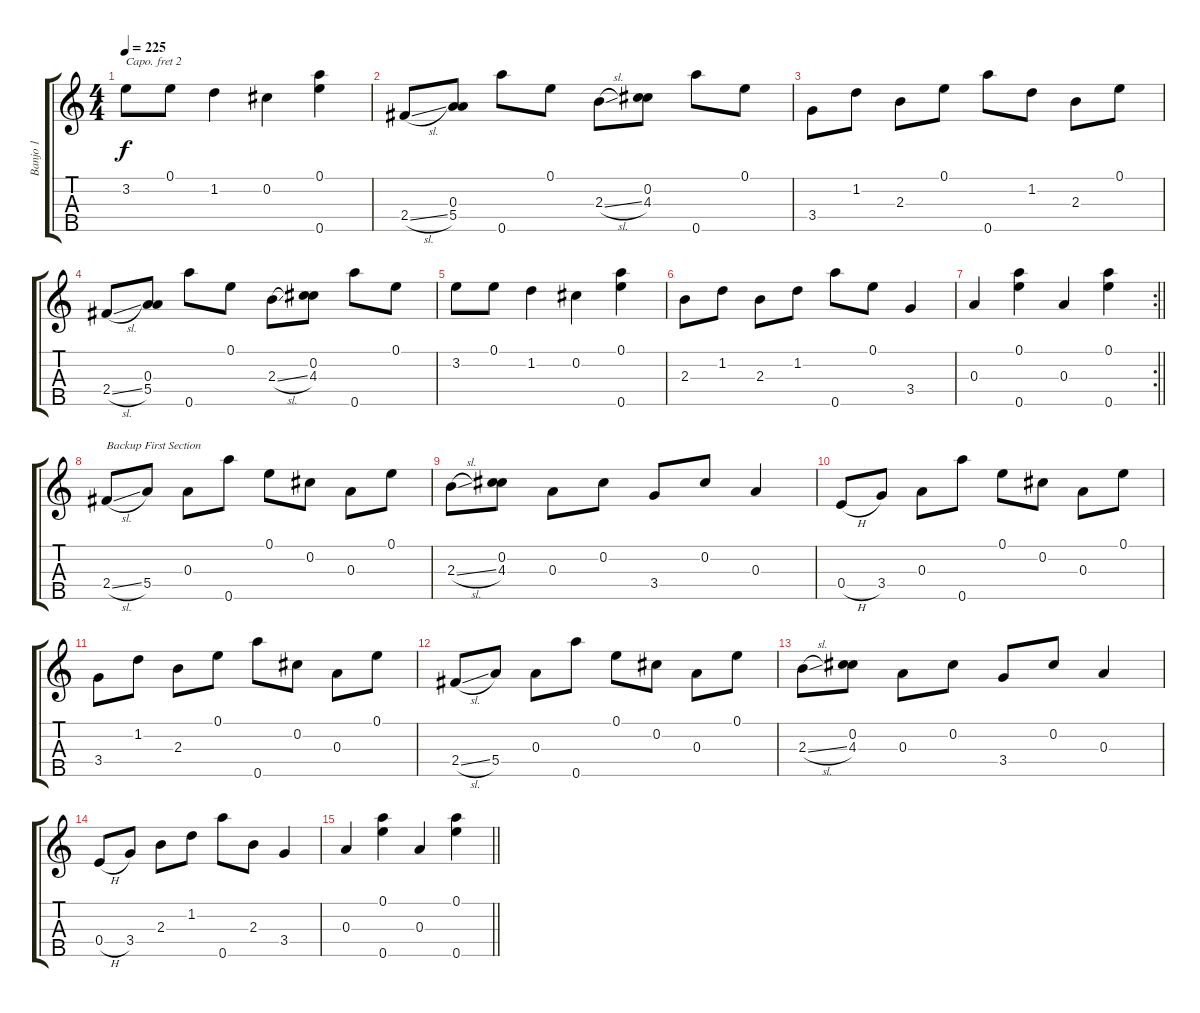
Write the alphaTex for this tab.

\track ("Banjo 1" "Banjo 1") {instrument banjo}
\staff {score tabs}
\capo 2
\tuning (D4 B3 G3 D3 G4) {hide}
\displaytranspose 12
\ts (4 4)
\tempo 225
\clef g2
\ks c
3.2.8{dy f} 0.1.8 1.2.4 0.2.4 (0.1 0.5).4 |
2.4{sl}.8 (0.3 5.4).8 0.5.8 0.1.8 2.3{sl}.8 (0.2 4.3).8 0.5.8 0.1.8 |
3.4.8 1.2.8 2.3.8 0.1.8 0.5.8 1.2.8 2.3.8 0.1.8 |
2.4{sl}.8 (0.3 5.4).8 0.5.8 0.1.8 2.3{sl}.8 (0.2 4.3).8 0.5.8 0.1.8 |
3.2.8 0.1.8 1.2.4 0.2.4 (0.1 0.5).4 |
2.3.8 1.2.8 2.3.8 1.2.8 0.5.8 0.1.8 3.4.4 |
\rc 2
\barLineRight lightlight
0.3.4 (0.1 0.5).4 0.3.4 (0.1 0.5).4 |
2.4{sl}.8{txt "Backup First Section"} 5.4.8 0.3.8 0.5.8 0.1.8 0.2.8 0.3.8 0.1.8 |
2.3{sl}.8 (0.2 4.3).8 0.3.8 0.2.8 3.4.8 0.2.8 0.3.4 |
0.4{h}.8 3.4.8 0.3.8 0.5.8 0.1.8 0.2.8 0.3.8 0.1.8 |
3.4.8 1.2.8 2.3.8 0.1.8 0.5.8 0.2.8 0.3.8 0.1.8 |
2.4{sl}.8 5.4.8 0.3.8 0.5.8 0.1.8 0.2.8 0.3.8 0.1.8 |
2.3{sl}.8 (0.2 4.3).8 0.3.8 0.2.8 3.4.8 0.2.8 0.3.4 |
0.4{h}.8 3.4.8 2.3.8 1.2.8 0.5.8 2.3.8 3.4.4 |
\barLineRight lightlight
0.3.4 (0.1 0.5).4 0.3.4 (0.1 0.5).4
